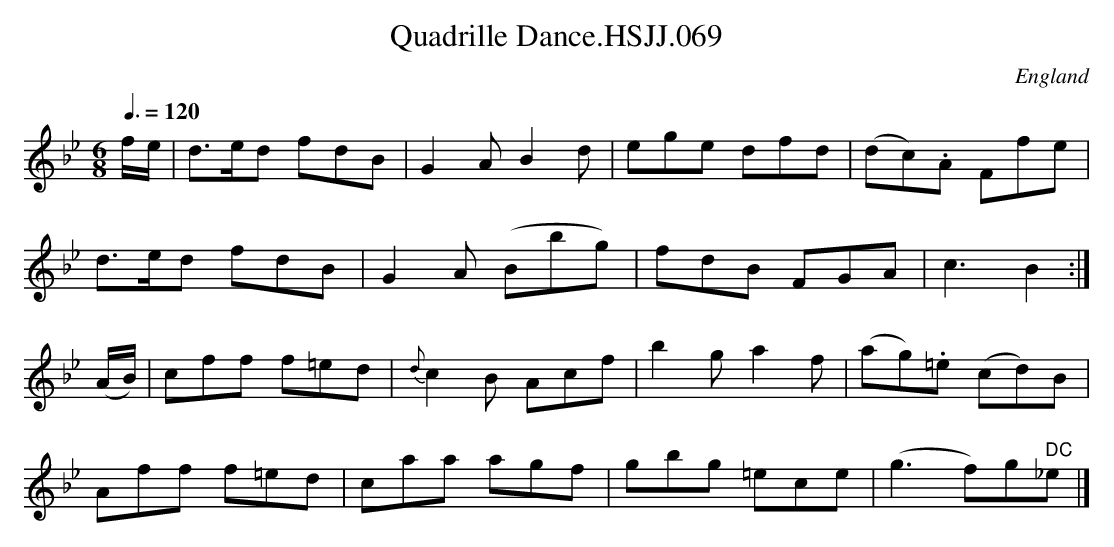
X:1
T:Quadrille Dance.HSJJ.069
M:6/8
L:1/8
Q:3/8=120
O:England
K:Bb major
f/e/|d>ed fdB|G2AB2d|ege dfd|(dc).A Ffe|!
d>ed fdB|G2A (Bbg)|fdB FGA|c3B2:|!
(A/B/)|cff f=ed|{d}c2B Acf|b2ga2f|(ag).=e (cd)B|!
Aff f=ed|caa agf|gbg =ece|(g3f)g" DC"_e|]
